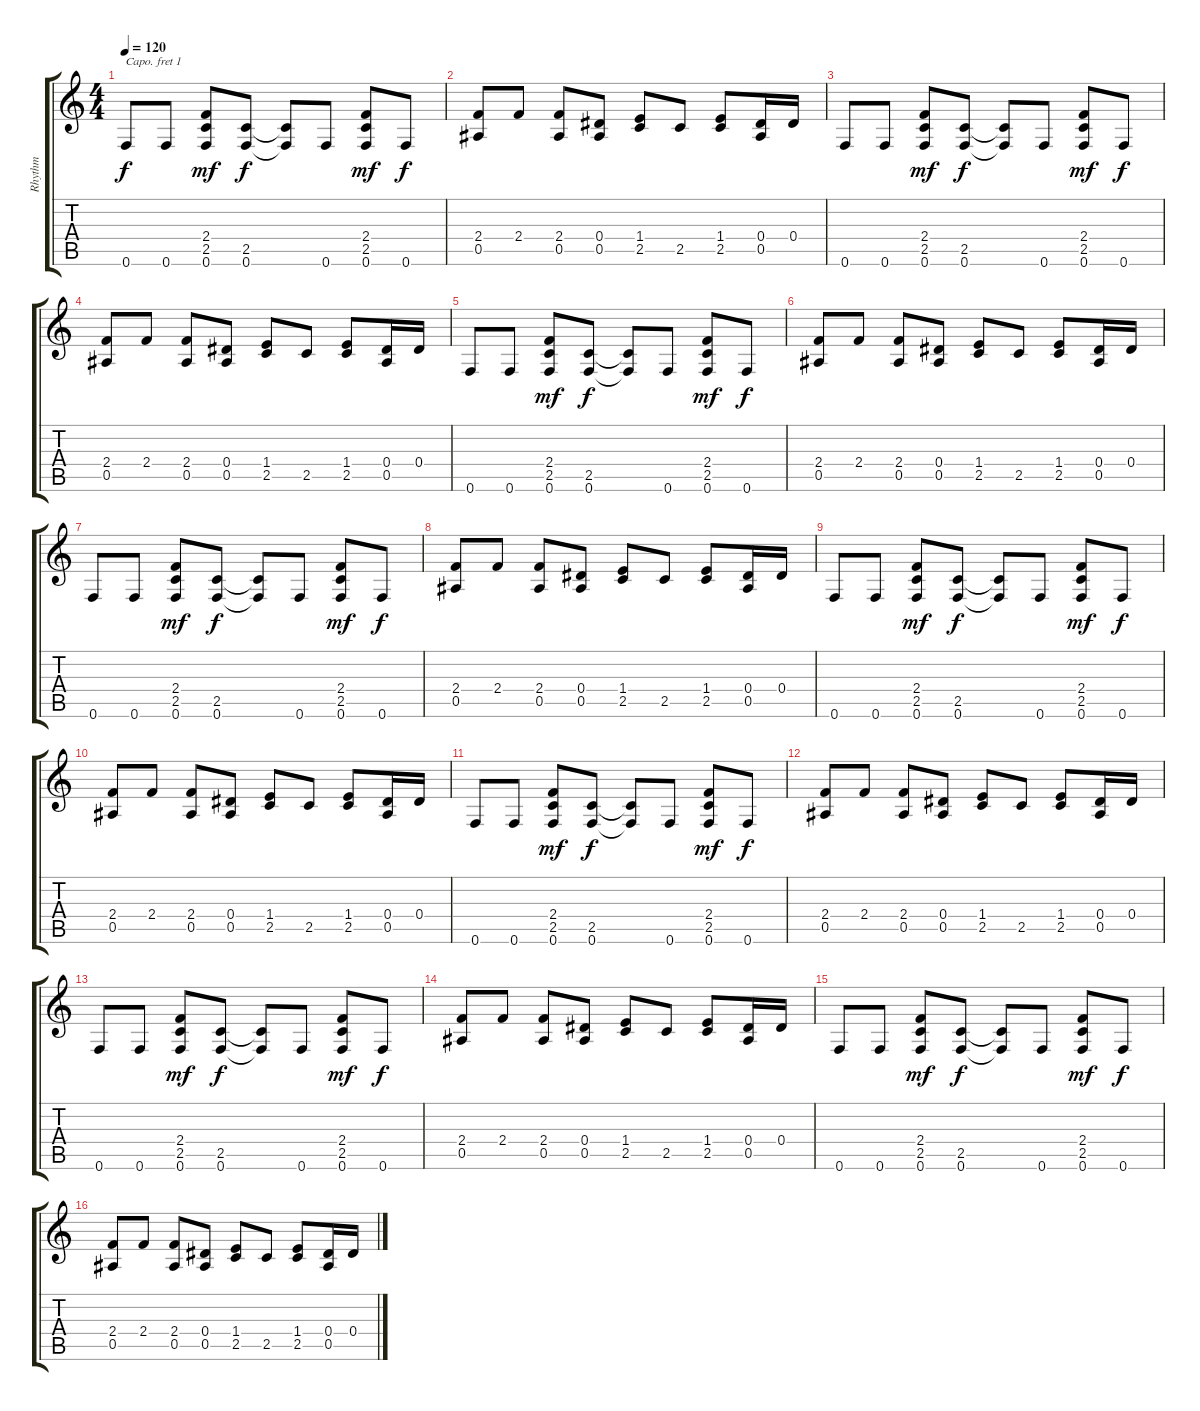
\track ("Rhythm" "Rhythm") {instrument electricguitarmuted}
\staff {score tabs}
\capo 1
\tuning (E4 B3 G3 D3 A2 E2) {hide}
\ts (4 4)
\tempo 120
\clef g2
\ks c
0.6.8{dy f} 0.6.8 (2.4 2.5 0.6).8{dy mf} (2.5 0.6).8{dy f} (2.5{t} 0.6{t}).8 0.6.8 (2.4 2.5 0.6).8{dy mf} 0.6.8{dy f} |
(2.4 0.5).8 2.4.8 (2.4 0.5).8 (0.4 0.5).8 (1.4 2.5).8 2.5.8 (1.4 2.5).8 (0.4 0.5).16 0.4.16 |
0.6.8 0.6.8 (2.4 2.5 0.6).8{dy mf} (2.5 0.6).8{dy f} (2.5{t} 0.6{t}).8 0.6.8 (2.4 2.5 0.6).8{dy mf} 0.6.8{dy f} |
(2.4 0.5).8 2.4.8 (2.4 0.5).8 (0.4 0.5).8 (1.4 2.5).8 2.5.8 (1.4 2.5).8 (0.4 0.5).16 0.4.16 |
0.6.8 0.6.8 (2.4 2.5 0.6).8{dy mf} (2.5 0.6).8{dy f} (2.5{t} 0.6{t}).8 0.6.8 (2.4 2.5 0.6).8{dy mf} 0.6.8{dy f} |
(2.4 0.5).8 2.4.8 (2.4 0.5).8 (0.4 0.5).8 (1.4 2.5).8 2.5.8 (1.4 2.5).8 (0.4 0.5).16 0.4.16 |
0.6.8 0.6.8 (2.4 2.5 0.6).8{dy mf} (2.5 0.6).8{dy f} (2.5{t} 0.6{t}).8 0.6.8 (2.4 2.5 0.6).8{dy mf} 0.6.8{dy f} |
(2.4 0.5).8 2.4.8 (2.4 0.5).8 (0.4 0.5).8 (1.4 2.5).8 2.5.8 (1.4 2.5).8 (0.4 0.5).16 0.4.16 |
0.6.8 0.6.8 (2.4 2.5 0.6).8{dy mf} (2.5 0.6).8{dy f} (2.5{t} 0.6{t}).8 0.6.8 (2.4 2.5 0.6).8{dy mf} 0.6.8{dy f} |
(2.4 0.5).8 2.4.8 (2.4 0.5).8 (0.4 0.5).8 (1.4 2.5).8 2.5.8 (1.4 2.5).8 (0.4 0.5).16 0.4.16 |
0.6.8 0.6.8 (2.4 2.5 0.6).8{dy mf} (2.5 0.6).8{dy f} (2.5{t} 0.6{t}).8 0.6.8 (2.4 2.5 0.6).8{dy mf} 0.6.8{dy f} |
(2.4 0.5).8 2.4.8 (2.4 0.5).8 (0.4 0.5).8 (1.4 2.5).8 2.5.8 (1.4 2.5).8 (0.4 0.5).16 0.4.16 |
0.6.8 0.6.8 (2.4 2.5 0.6).8{dy mf} (2.5 0.6).8{dy f} (2.5{t} 0.6{t}).8 0.6.8 (2.4 2.5 0.6).8{dy mf} 0.6.8{dy f} |
(2.4 0.5).8 2.4.8 (2.4 0.5).8 (0.4 0.5).8 (1.4 2.5).8 2.5.8 (1.4 2.5).8 (0.4 0.5).16 0.4.16 |
0.6.8 0.6.8 (2.4 2.5 0.6).8{dy mf} (2.5 0.6).8{dy f} (2.5{t} 0.6{t}).8 0.6.8 (2.4 2.5 0.6).8{dy mf} 0.6.8{dy f} |
(2.4 0.5).8 2.4.8 (2.4 0.5).8 (0.4 0.5).8 (1.4 2.5).8 2.5.8 (1.4 2.5).8 (0.4 0.5).16 0.4.16
